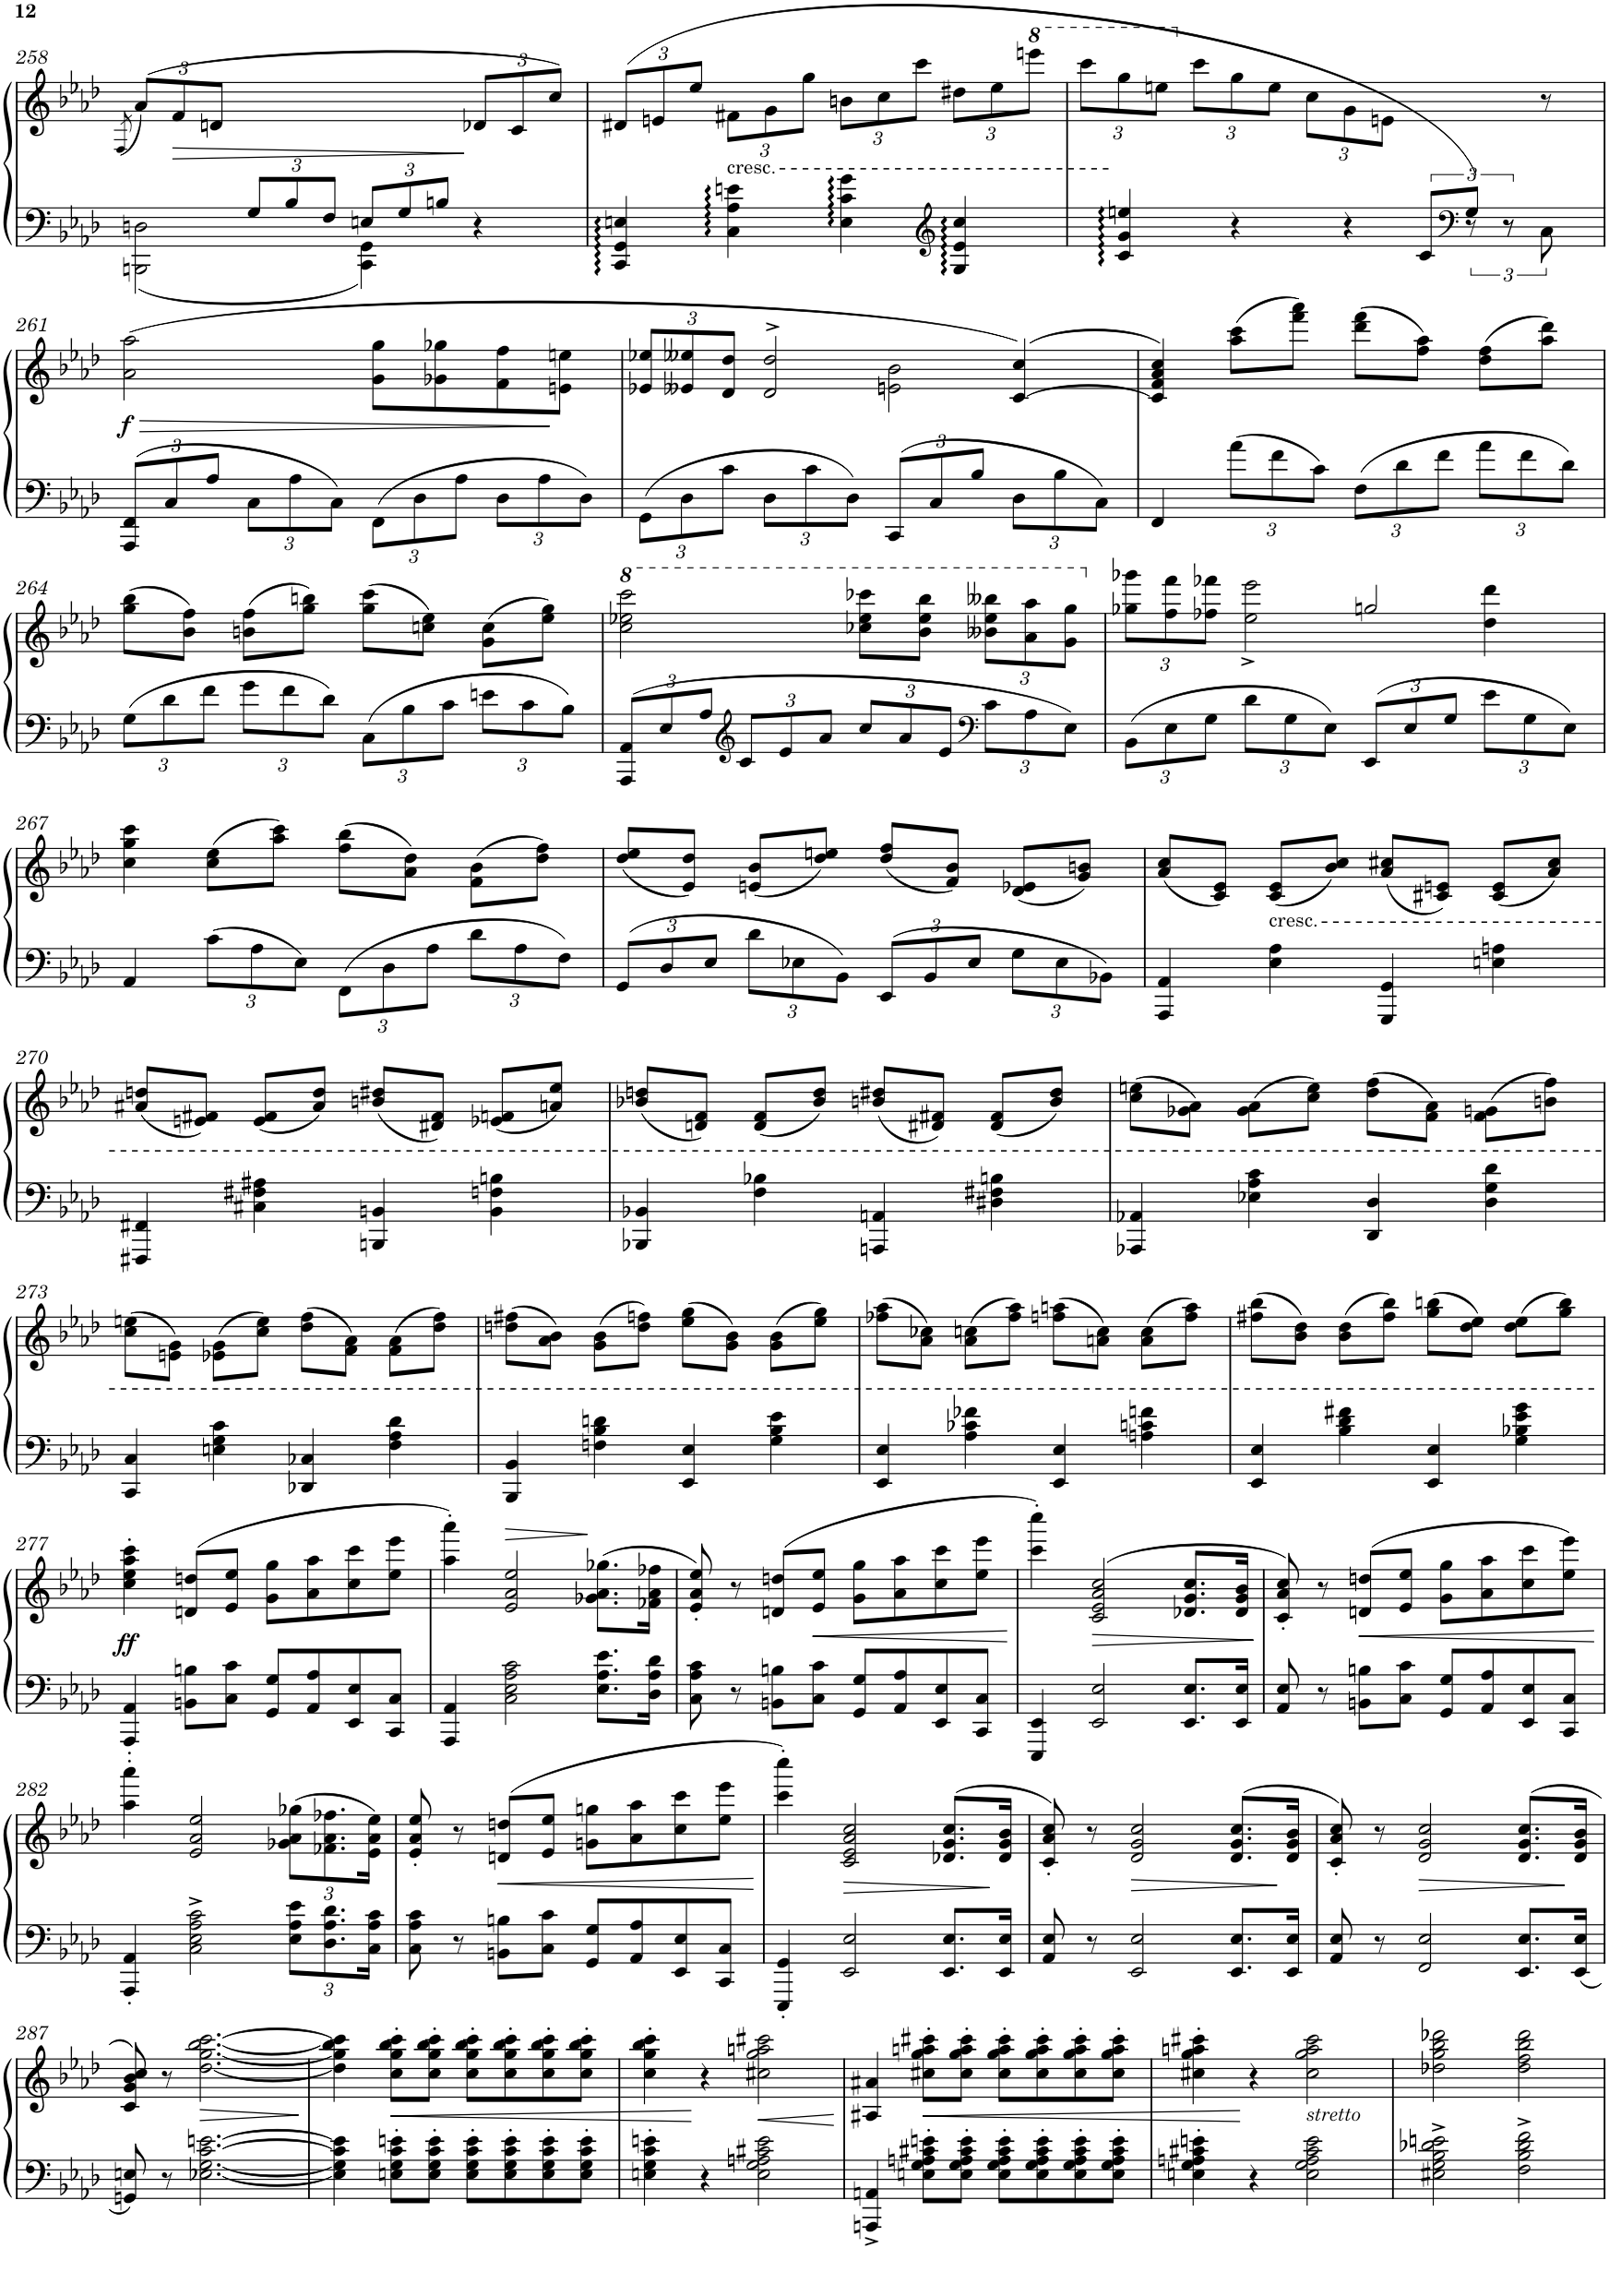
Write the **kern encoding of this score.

**kern	**kern	**dynam
*part1	*part1	*part1
*staff2	*staff1	*staff1/2
*I"Piano	*	*
*I'Pno.	*	*
!!LO:PB:g=z
*clefF4	*clefG2	*
*k[b-e-a-d-]	*k[b-e-a-d-]	*
*M2/2	*M2/2	*
*met(c|)	*met(c|)	*
=258	=258	=258
.	(<8qF/	.
*^	*	*
*	*	*Xbrackettup	*
4ryy	2BBBn\ 2Dn\	(>12a-/L)	.
!	!	!	!LO:HP:b
.	.	12f/	>
.	.	12dn/J	.
*Xbrackettup	*	*	*
12G/L	.	2ryy	.
12B-/	.	.	.
12F/J	.	.	.
12En/L	4CC\ 4GG\	.	.
12G/	.	.	.
12Bn/J	.	.	.
4ryy	4r	12d-X/L	]
.	.	12c/	.
.	.	12cc/J)	.
*v	*v	*	*
=259	=259	=259
4CC/ 4GG/ 4En/	(>12d#X/L	.
.	12en/	.
.	12ee-/J	.
!	!LO:TX:b:t=cresc.	!
4C\ 4A-\ 4en\	12f#X\L	.
.	12g\	.
.	12gg\J	.
4E\ 4c\ 4g\	12bn\L	.
.	12cc\	.
.	12ccc\J	.
*clefG2	*	*
4G/ 4e/ 4cc/	12dd#X\L	.
.	12ee-\	.
*	*8va	*
.	12eeeen\J	.
=260	=260	=260
*^	*	*
!	!LO:N:vis=16..	!	!
2.ryy	12ryy	12cccc\L	.
.	4c/ 4g/ 4een/	12ggg\	.
.	.	12eeen\J	.
*	*	*X8va	*
.	.	12ccc\L	.
.	4r	12gg\	.
.	.	12ee\J	.
.	.	12cc\L	.
.	4r	12g\	.
.	.	12en\J	.
*brackettup	*	*	*
12c/L	.	6ryy	.
*clefF4	*	*	*
12G/J)	12r	.	.
24%5ryy	12r	12r	.
.	12C\	8r	.
!	!LO:N:vis=32..	!	!
.	24ryy	.	.
*v	*v	*	*
!!LO:LB:g=z
=261	=261	=261
*Xbrackettup	*	*
*^	*	*
!	!	!	!LO:HP:b
!	!	!	!LO:DY:n=1:b
*v	*v	*	*
12AAA-/ 12FF/L	(>2a-\ 2aa-\	> f
12C/	.	.
12A-/J	.	.
12C\L	.	.
12A-\	.	.
12C\J	.	.
12FF\L	8g\ 8gg\L	.
12D-\	.	.
.	8g-X\ 8gg-X\	.
12A-\J	.	.
12D-\L	8f\ 8ff\	.
12A-\	.	.
.	8en\ 8een\J	]
12D-\J	.	.
=262	=262	=262
*	*^	*
12GG\L	12e-X/ 12ee-X/L	2ryy	.
12D-\	12e--X/ 12ee--X/	.	.
12c\J	12d-/ 12dd-/J	.	.
12D-\L	2d-/^ 2dd-/^	.	.
12c\	.	.	.
12D-\J	.	.	.
12CC/L	.	2en\ 2b-\	.
12C/	.	.	.
12B-/J	.	.	.
12D-\L	(>[4c/ 4cc/)	.	.
12B-\	.	.	.
12C\J	.	.	.
*	*v	*v	*
=263	=263	=263
4FF/	4c/] 4f/ 4a-/ 4cc/)	.
12a-\L	(>8aa-\ 8ccc\L	.
12f\	.	.
.	8fff\ 8aaa-\J)	.
12c\J	.	.
12F\L	(>8ddd-\ 8fff\L	.
12d-\	.	.
.	8ff\ 8aa-\J)	.
12f\J	.	.
12a-\L	(>8dd-\ 8ff\L	.
12f\	.	.
.	8aa-\ 8ddd-\J)	.
12d-\J	.	.
!!LO:LB:g=z
=264	=264	=264
12G\L	(>8gg\ 8bb-\L	.
12d-\	.	.
.	8b-\ 8ff\J)	.
12f\J	.	.
12g\L	(>8bn\ 8ff\L	.
12f\	.	.
.	8gg\ 8bbn\J)	.
12d-\J	.	.
12C\L	(>8gg\ 8ccc\L	.
12B-\	.	.
.	8ccn\ 8ee-\J)	.
12c\J	.	.
12en\L	(>8g\ 8cc\L	.
12c\	.	.
.	8ee-\ 8gg\J)	.
12B-\J	.	.
=265	=265	=265
*	*8va	*
12AAA-/ 12AA-/L	2ccc\ 2eee-X\ 2cccc\	.
12E-/	.	.
12A-/J	.	.
*clefG2	*	*
12c/L	.	.
12e-/	.	.
12a-/J	.	.
12cc/L	8ccc-X\ 8eee-\ 8cccc-X\L	.
12a-/	.	.
.	8bb-\ 8eee-\ 8bbb-\J	.
12e-/J	.	.
*clefF4	*	*
12c\L	12bb--X\ 12eee-\ 12bbb--X\L	.
12A-\	12aa-\ 12aaa-\	.
12E-\J	12gg\ 12ggg\J	.
=266	=266	=266
*	*X8va	*
*	*^	*
12BB-\L	12gg-X\ 12ggg-X\L	2ryy	.
12E-\	12ff\ 12fff\	.	.
12G\J	12ff-X\ 12fff-X\J	.	.
12d-\L	2ee-\^ 2eee-\^	.	.
12G\	.	.	.
12E-\J	.	.	.
12EE-/L	.	2ggn/	.
12E-/	.	.	.
12G/J	.	.	.
12e-\L	4dd-\ 4ddd-\	.	.
12G\	.	.	.
12E-\J	.	.	.
*	*v	*v	*
!!LO:LB:g=z
=267	=267	=267
4AA-/	4cc\ 4gg\ 4ccc\	.
12c\L	(>8cc\ 8ee-\L	.
12A-\	.	.
.	8aa-\ 8ccc\J)	.
12E-\J	.	.
12FF\L	(>8ff\ 8bb-\L	.
12D-\	.	.
.	8a-\ 8dd-\J)	.
12A-\J	.	.
12d-\L	(>8f\ 8b-\L	.
12A-\	.	.
.	8dd-\ 8ff\J)	.
12F\J	.	.
=268	=268	=268
12GG/L	(<8dd-/ 8ee-/L	.
12D-/	.	.
.	8e-/ 8dd-/J)	.
12E-/J	.	.
12d-\L	(<8en/ 8b-/L	.
12E-X\	.	.
.	8dd-/ 8een/J)	.
12BB-\J	.	.
12EE-/L	(<8dd-/ 8ff/L	.
12BB-/	.	.
.	8f/ 8b-/J)	.
12E-/J	.	.
12G\L	(<8d-/ 8e-X/L	.
12E-\	.	.
.	8g/ 8bn/J)	.
12BB-X\J	.	.
=269	=269	=269
4AAA-/ 4AA-/	(<8a-/ 8cc/L	.
.	8c/ 8e-/J)	.
!	!LO:TX:b:t=cresc.	!
4E-\ 4A-\	(<8c/ 8e-/L	.
.	8b-/ 8cc/J)	.
4GGG/ 4GG/	(<8a-/ 8cc#X/L	.
.	8c#X/ 8en/J)	.
4En\ 4An\	(<8c#/ 8e/L	.
.	8a-/ 8cc#/J)	.
!!LO:LB:g=z
=270	=270	=270
4FFF#X/ 4FF#X/	(<8a#X/ 8ddn/L	.
.	8en/ 8f#X/J)	.
4C#X\ 4F#X\ 4A#X\	(<8e/ 8f#/L	.
.	8a#/ 8dd/J)	.
4BBBn/ 4BBn/	(<8bn/ 8dd#X/L	.
.	8d#X/ 8f#/J)	.
4BB\ 4Fn\ 4Bn\	(<8e-X/ 8fn/L	.
.	8an/ 8ee-/J)	.
=271	=271	=271
4BBB-X/ 4BB-X/	(<8b-X/ 8ddn/L	.
.	8dn/ 8f/J)	.
4F\ 4B-X\	(<8d/ 8f/L	.
.	8b-/ 8dd/J)	.
4AAAn/ 4AAn/	(<8bn/ 8dd#X/L	.
.	8d#X/ 8f#X/J)	.
4D#X\ 4F#X\ 4Bn\	(<8d#/ 8f#/L	.
.	8b/ 8dd#/J)	.
=272	=272	=272
4AAA-X/ 4AA-X/	(>8cc\ 8een\L	.
.	8g-X\ 8a-\J)	.
4E-X\ 4A-\ 4c\	(>8g-\ 8a-\L	.
.	8cc\ 8ee\J)	.
4DD-/ 4D-/	(>8dd-\ 8ff\L	.
.	8f\ 8a-\J)	.
4D-\ 4G\ 4d-\	(>8f\ 8gn\L	.
.	8bn\ 8ff\J)	.
!!LO:LB:g=z
=273	=273	=273
4CC/ 4C/	(>8cc\ 8een\L	.
.	8en\ 8g\J)	.
4En\ 4G\ 4c\	(>8e-X\ 8g\L	.
.	8cc\ 8ee\J)	.
4DD-X/ 4C-X/	(>8dd-\ 8ff\L	.
.	8f\ 8a-\J)	.
4F\ 4A-\ 4d-\	(>8f\ 8a-\L	.
.	8dd-\ 8ff\J)	.
=274	=274	=274
4BBB-/ 4BB-/	(>8ddn\ 8ff#X\L	.
.	8a-\ 8b-\J)	.
4Fn\ 4B-\ 4dn\	(>8g\ 8b-\L	.
.	8dd\ 8ffn\J)	.
4EE-/ 4E-/	(>8ee-\ 8gg\L	.
.	8g\ 8b-\J)	.
4G\ 4B-\ 4e-\	(>8g\ 8b-\L	.
.	8ee-\ 8gg\J)	.
=275	=275	=275
4EE-/ 4E-/	(>8ff-X\ 8aa-\L	.
.	8a-\ 8cc-X\J)	.
4A-\ 4c-X\ 4f-X\	(>8a-\ 8ccn\L	.
.	8ff-\ 8aa-\J)	.
4EE-/ 4E-/	(>8ffn\ 8aan\L	.
.	8an\ 8cc\J)	.
4An\ 4cn\ 4fn\	(>8a\ 8cc\L	.
.	8ff\ 8aa\J)	.
=276	=276	=276
4EE-/ 4E-/	(>8ff#X\ 8bb-\L	.
.	8b-\ 8dd-\J)	.
4B-\ 4d-\ 4f#X\	(>8b-\ 8dd-\L	.
.	8ff#\ 8bb-\J)	.
4EE-/ 4E-/	(>8gg\ 8bbn\L	.
.	8dd-\ 8ee-\J)	.
4G\ 4B-X\ 4e-\ 4g\	(>8dd-\ 8ee-\L	.
.	8gg\ 8bb\J)	.
!!LO:LB:g=z
=277	=277	=277
!	!	!LO:DY:b
4AAA-/' 4AA-/'	4cc\' 4ee-\' 4aa-\' 4ccc\'	ff
8BBn\ 8Bn\L	(>8dn/ 8ddn/L	.
8C\ 8c\J	8e-/ 8ee-/J	.
8GG/ 8G/L	8g\ 8gg\L	.
8AA-/ 8A-/	8a-\ 8aa-\	.
8EE-/ 8E-/	8cc\ 8ccc\	.
8CC/ 8C/J	8ee-\ 8eee-\J	.
=278	=278	=278
4AAA-/ 4AA-/	4aa-\' 4aaa-\')	.
!	!	!LO:HP:b
2C\ 2E-\ 2A-\ 2c\	2e-/ 2a-/ 2ee-/	>
8.E-\ 8.A-\ 8.e-\L	(>8.g-X\ 8.a-\ 8.gg-X\L	]
16D-\ 16A-\ 16d-\Jk	16f-X\ 16a-\ 16ff-X\Jk	.
=279	=279	=279
8C\ 8A-\ 8c\	8e-/' 8a-/' 8ee-/')	.
8r	8r	.
8BBn\ 8Bn\L	(>8dn/ 8ddn/L	.
!	!	!LO:HP:b
8C\ 8c\J	8e-/ 8ee-/J	<
8GG/ 8G/L	8g\ 8gg\L	.
8AA-/ 8A-/	8a-\ 8aa-\	.
8EE-/ 8E-/	8cc\ 8ccc\	.
8CC/ 8C/J	8ee-\ 8eee-\J	.
.	.	[
=280	=280	=280
4EEE-/ 4EE-/	4ccc\' 4cccc\')	.
!	!	!LO:HP:b
2EE-/ 2E-/	(>2c/ 2e-/ 2a-/ 2cc/	>
8.EE-/ 8.E-/L	8.d-X/ 8.g/ 8.cc/L	.
16EE-/ 16E-/Jk	16d-/ 16g/ 16b-/Jk	.
.	.	]
=281	=281	=281
8AA-/ 8E-/	8c/' 8a-/' 8cc/')	.
8r	8r	.
!	!	!LO:HP:b
8BBn\ 8Bn\L	(>8dn/ 8ddn/L	<
8C\ 8c\J	8e-/ 8ee-/J	.
8GG/ 8G/L	8g\ 8gg\L	.
8AA-/ 8A-/	8a-\ 8aa-\	.
8EE-/ 8E-/	8cc\ 8ccc\	.
8CC/ 8C/J	8ee-\ 8eee-\J)	.
.	.	[
!!LO:LB:g=z
=282	=282	=282
4AAA-/' 4AA-/'	4aa-\' 4aaa-\'	.
2C\^ 2E-\^ 2A-\^ 2c\^	2e-/ 2a-/ 2ee-/	.
12E-\ 12A-\ 12e-\L	(>12g-X\ 12a-\ 12gg-X\L	.
12.D-\ 12.A-\ 12.d-\	12.f-X\ 12.a-\ 12.ff-X\	.
24C\ 24A-\ 24c\Jk	24e-\ 24a-\ 24ee-\Jk)	.
=283	=283	=283
8C\ 8A-\ 8c\	8e-/' 8a-/' 8ee-/'	.
8r	8r	.
!	!	!LO:HP:b
8BBn\ 8Bn\L	(>8dn/ 8ddn/L	<
8C\ 8c\J	8e-/ 8ee-/J	.
8GG/ 8G/L	8gn\ 8ggn\L	.
8AA-/ 8A-/	8a-\ 8aa-\	.
8EE-/ 8E-/	8cc\ 8ccc\	.
8CC/ 8C/J	8ee-\ 8eee-\J	.
.	.	[
=284	=284	=284
4EEE-/' 4GG/'	4ccc\' 4cccc\')	.
!	!	!LO:HP:b
2EE-/ 2E-/	2c/ 2e-/ 2a-/ 2cc/	>
8.EE-/ 8.E-/L	(>8.d-X/ 8.g/ 8.cc/L	.
16EE-/ 16E-/Jk	16d-/ 16g/ 16b-/Jk	]
=285	=285	=285
8AA-/ 8E-/	8c/' 8a-/' 8cc/')	.
8r	8r	.
!	!	!LO:HP:b
2EE-/ 2E-/	2d-/ 2g/ 2cc/	>
8.EE-/ 8.E-/L	(>8.d-/ 8.g/ 8.cc/L	.
16EE-/ 16E-/Jk	16d-/ 16g/ 16b-/Jk	]
=286	=286	=286
8AA-/ 8E-/	8c/' 8a-/' 8cc/')	.
8r	8r	.
!	!	!LO:HP:b
2FF/ 2E-/	2d-/ 2g/ 2cc/	>
8.EE-/ 8.E-/L	(>8.d-/ 8.g/ 8.cc/L	.
16EE-/ 16E-/Jk	16d-/ 16g/ 16b-/Jk	]
!!LO:LB:g=z
=287	=287	=287
8GGn/ 8En/	8c/ 8g/ 8b-/ 8cc/)	.
8r	8r	.
!	!	!LO:HP:b
[2.E-X\ [2.G\ [2.c\ [2.en\	[2.dd-\ [2.gg\ [2.bb-\ [2.ccc\	>
.	.	]
=288	=288	=288
4E-\] 4G\] 4c\] 4e\]	4dd-\] 4gg\] 4bb-\] 4ccc\]	.
!	!	!LO:HP:b
8En\' 8G\' 8c\' 8en\'L	8cc\' 8gg\' 8bb-\' 8ccc\'L	<
8E\' 8G\' 8c\' 8e\'J	8cc\' 8gg\' 8bb-\' 8ccc\'J	.
8E\' 8G\' 8c\' 8e\'L	8cc\' 8gg\' 8bb-\' 8ccc\'L	.
8E\' 8G\' 8c\' 8e\'	8cc\' 8gg\' 8bb-\' 8ccc\'	.
8E\' 8G\' 8c\' 8e\'	8cc\' 8gg\' 8bb-\' 8ccc\'	.
8E\' 8G\' 8c\' 8e\'J	8cc\' 8gg\' 8bb-\' 8ccc\'J	.
=289	=289	=289
4En\' 4G\' 4c\' 4en\'	4cc\' 4gg\' 4bb-\' 4ccc\'	.
4r	4r	[
!	!	!LO:HP:b
2E\ 2G\ 2An\ 2c#X\ 2e\	2cc#X\ 2gg\ 2aan\ 2ccc#X\	<
.	.	[
=290	=290	=290
4AAAn/^ 4AAn/^	4A#X/ 4a#X/	.
!	!	!LO:HP:b
8En\' 8G\' 8An\' 8c#X\' 8en\'L	8cc#X\' 8gg\' 8aan\' 8ccc#X\'L	<
8E\' 8G\' 8A\' 8c#\' 8e\'J	8cc#\' 8gg\' 8aa\' 8ccc#\'J	.
8E\' 8G\' 8A\' 8c#\' 8e\'L	8cc#\' 8gg\' 8aa\' 8ccc#\'L	.
8E\' 8G\' 8A\' 8c#\' 8e\'	8cc#\' 8gg\' 8aa\' 8ccc#\'	.
8E\' 8G\' 8A\' 8c#\' 8e\'	8cc#\' 8gg\' 8aa\' 8ccc#\'	.
8E\' 8G\' 8A\' 8c#\' 8e\'J	8cc#\' 8gg\' 8aa\' 8ccc#\'J	.
=291	=291	=291
4En\' 4G\' 4An\' 4c#X\' 4en\'	4cc#X\' 4gg\' 4aan\' 4ccc#X\'	.
4r	4r	[
!	!LO:TX:b:i:t=stretto	!
2E\ 2G\ 2A\ 2c#\ 2e\	2cc#\ 2gg\ 2aa\ 2ccc#\	.
=292	=292	=292
2E#X\^ 2G\^ 2B-\^ 2d-X\^ 2en\^	2dd-X\ 2gg\ 2bb-\ 2ddd-X\	.
2F\^ 2B-\^ 2d-\^ 2f\^	2dd-\ 2ff\ 2bb-\ 2ddd-\	.
=	=	=
*-	*-	*-
